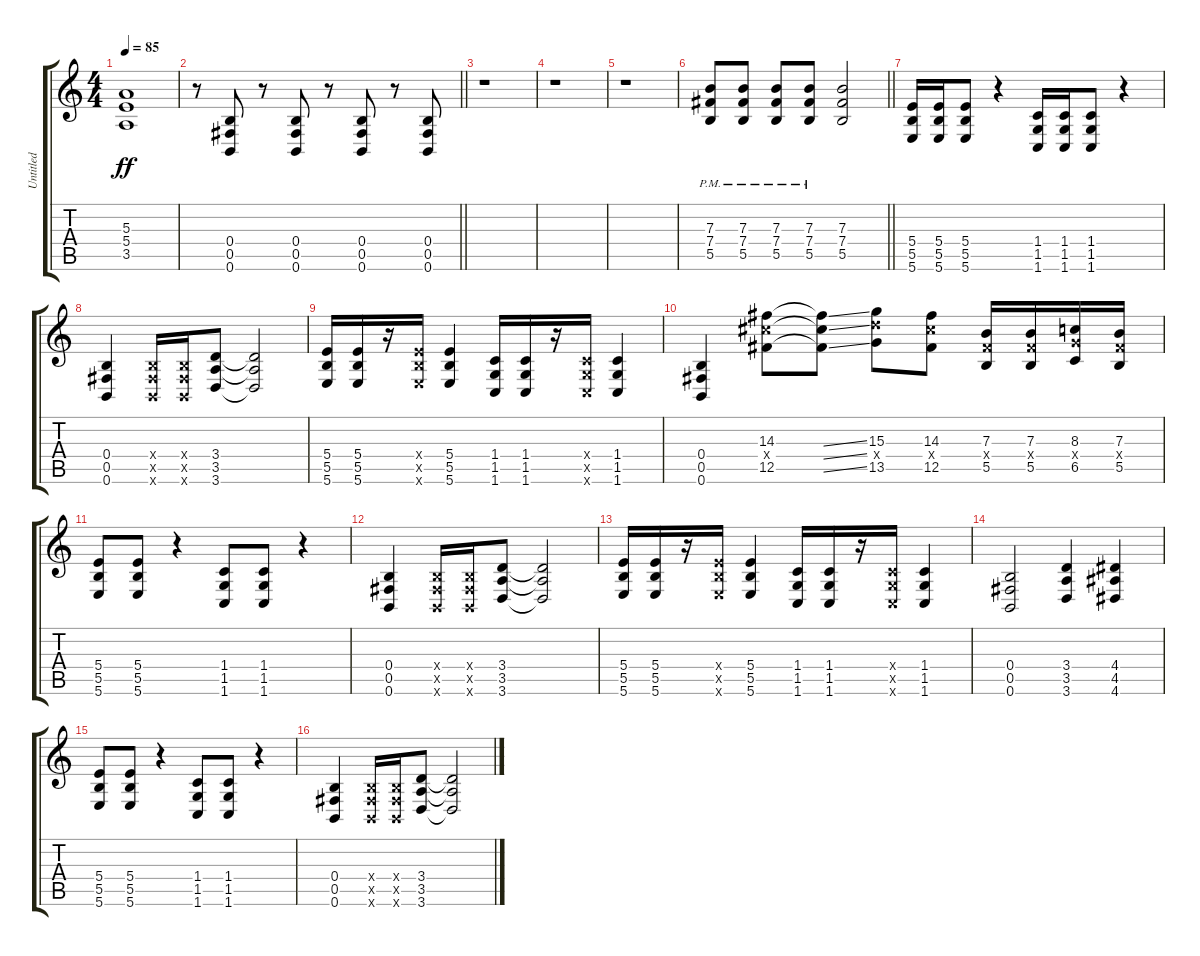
\track ("Untitled" "Untitled") {instrument distortionguitar}
\staff {score tabs}
\tuning (Db4 Ab3 E3 B2 Gb2 B1) {hide}
\ts (4 4)
\tempo 85
\clef g2
\ks c
(5.3 5.4 3.5).1{dy ff} |
\barLineRight lightlight
r.8 (0.4 0.5 0.6).8 r.8 (0.4 0.5 0.6).8 r.8 (0.4 0.5 0.6).8 r.8 (0.4 0.5 0.6).8 |
r.1 |
r.1 |
r.1 |
\barLineRight lightlight
(7.3{pm} 7.4{pm} 5.5{pm}).8 (7.3{pm} 7.4{pm} 5.5{pm}).8 (7.3{pm} 7.4{pm} 5.5{pm}).8 (7.3{pm} 7.4{pm} 5.5{pm}).8 (7.3 7.4 5.5).2 |
(5.4 5.5 5.6).16 (5.4 5.5 5.6).16 (5.4 5.5 5.6).8 r.4 (1.4 1.5 1.6).16 (1.4 1.5 1.6).16 (1.4 1.5 1.6).8 r.4 |
(0.4 0.5 0.6).4 (0.4{x} 0.5{x} 0.6{x}).16 (0.4{x} 0.5{x} 0.6{x}).16 (3.4 3.5 3.6).8 (3.4{t} 3.5{t} 3.6{t}).2 |
(5.4 5.5 5.6).16 (5.4 5.5 5.6).16 r.16 (5.4{x} 5.5{x} 5.6{x}).16 (5.4 5.5 5.6).4 (1.4 1.5 1.6).16 (1.4 1.5 1.6).16 r.16 (1.4{x} 1.5{x} 1.6{x}).16 (1.4 1.5 1.6).4 |
(0.4 0.5 0.6).4 (14.3 14.4{x} 12.5).8 (14.3{ss t} 14.4{ss t} 12.5{ss t}).8 (15.3 15.4{x} 13.5).8 (14.3 14.4{x} 12.5).8 (7.3 7.4{x} 5.5).16 (7.3 7.4{x} 5.5).16 (8.3 8.4{x} 6.5).16 (7.3 7.4{x} 5.5).16 |
(5.4 5.5 5.6).8 (5.4 5.5 5.6).8 r.4 (1.4 1.5 1.6).8 (1.4 1.5 1.6).8 r.4 |
(0.4 0.5 0.6).4 (0.4{x} 0.5{x} 0.6{x}).16 (0.4{x} 0.5{x} 0.6{x}).16 (3.4 3.5 3.6).8 (3.4{t} 3.5{t} 3.6{t}).2 |
(5.4 5.5 5.6).16 (5.4 5.5 5.6).16 r.16 (5.4{x} 5.5{x} 5.6{x}).16 (5.4 5.5 5.6).4 (1.4 1.5 1.6).16 (1.4 1.5 1.6).16 r.16 (1.4{x} 1.5{x} 1.6{x}).16 (1.4 1.5 1.6).4 |
(0.4 0.5 0.6).2 (3.4 3.5 3.6).4 (4.4 4.5 4.6).4 |
(5.4 5.5 5.6).8 (5.4 5.5 5.6).8 r.4 (1.4 1.5 1.6).8 (1.4 1.5 1.6).8 r.4 |
(0.4 0.5 0.6).4 (0.4{x} 0.5{x} 0.6{x}).16 (0.4{x} 0.5{x} 0.6{x}).16 (3.4 3.5 3.6).8 (3.4{t} 3.5{t} 3.6{t}).2
